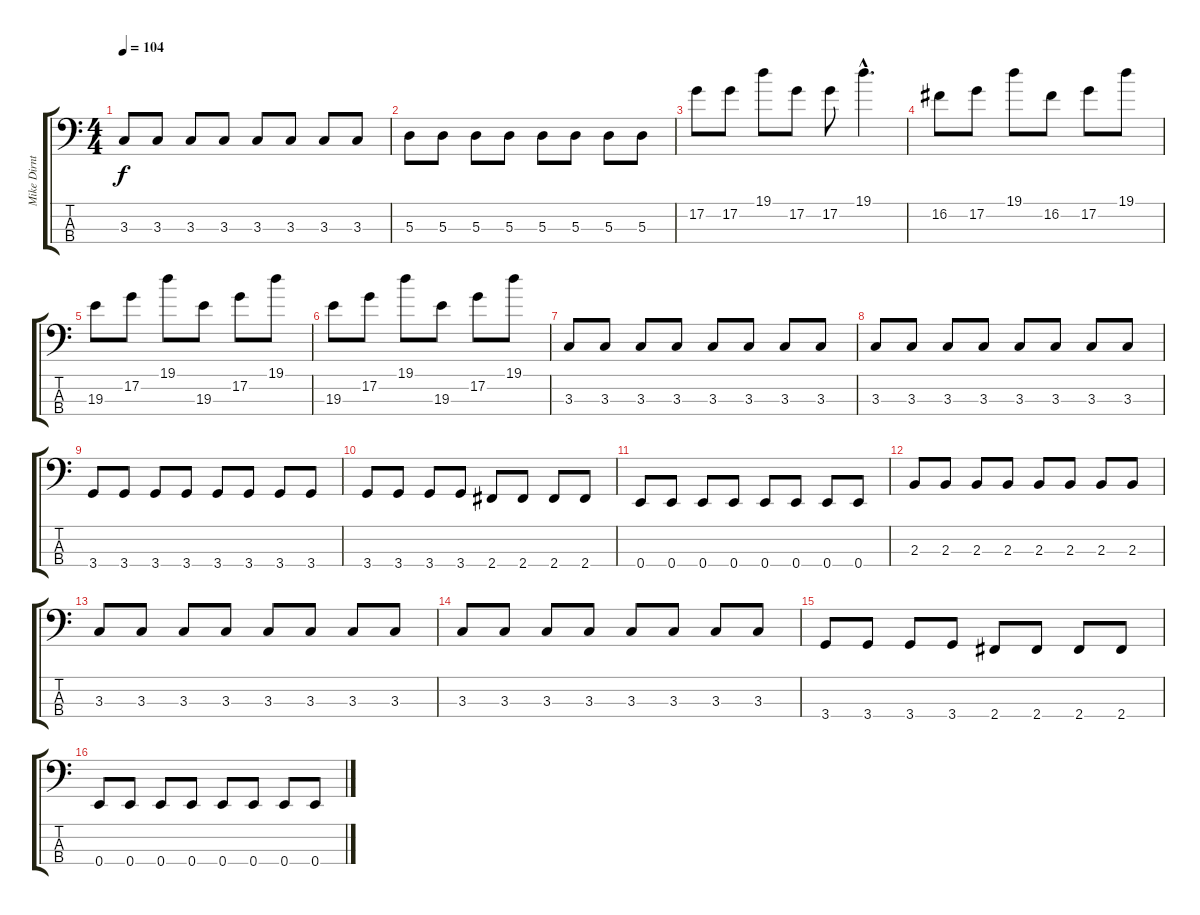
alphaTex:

\track ("Mike Dirnt" "Mike Dirnt") {instrument electricbasspick}
\staff {score tabs}
\tuning (G2 D2 A1 E1) {hide}
\ts (4 4)
\tempo 104
\clef f4
\ks c
3.3.8{dy f} 3.3.8 3.3.8 3.3.8 3.3.8 3.3.8 3.3.8 3.3.8 |
5.3.8 5.3.8 5.3.8 5.3.8 5.3.8 5.3.8 5.3.8 5.3.8 |
17.2.8 17.2.8 19.1.8 17.2.8 17.2.8 19.1{hac}.4{d} |
16.2.8 17.2.8 19.1.8 16.2.8 17.2.8 19.1.8 |
19.3.8 17.2.8 19.1.8 19.3.8 17.2.8 19.1.8 |
19.3.8 17.2.8 19.1.8 19.3.8 17.2.8 19.1.8 |
3.3.8 3.3.8 3.3.8 3.3.8 3.3.8 3.3.8 3.3.8 3.3.8 |
3.3.8 3.3.8 3.3.8 3.3.8 3.3.8 3.3.8 3.3.8 3.3.8 |
3.4.8 3.4.8 3.4.8 3.4.8 3.4.8 3.4.8 3.4.8 3.4.8 |
3.4.8 3.4.8 3.4.8 3.4.8 2.4.8 2.4.8 2.4.8 2.4.8 |
0.4.8 0.4.8 0.4.8 0.4.8 0.4.8 0.4.8 0.4.8 0.4.8 |
2.3.8 2.3.8 2.3.8 2.3.8 2.3.8 2.3.8 2.3.8 2.3.8 |
3.3.8 3.3.8 3.3.8 3.3.8 3.3.8 3.3.8 3.3.8 3.3.8 |
3.3.8 3.3.8 3.3.8 3.3.8 3.3.8 3.3.8 3.3.8 3.3.8 |
3.4.8 3.4.8 3.4.8 3.4.8 2.4.8 2.4.8 2.4.8 2.4.8 |
0.4.8 0.4.8 0.4.8 0.4.8 0.4.8 0.4.8 0.4.8 0.4.8
